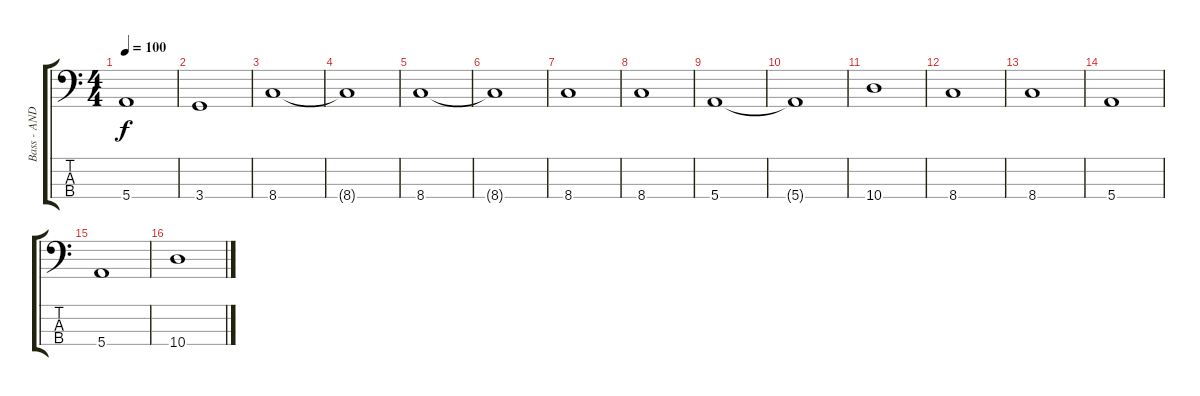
\track ("Bass - ANDRÉ CACHO" "Bass - AND") {instrument electricbassfinger}
\staff {score tabs}
\tuning (G2 D2 A1 E1) {hide}
\ts (4 4)
\tempo 100
\clef f4
\ks c
5.4.1{dy f} |
3.4.1 |
8.4.1 |
8.4{t}.1 |
8.4.1 |
8.4{t}.1 |
8.4.1 |
8.4.1 |
5.4.1 |
5.4{t}.1 |
10.4.1 |
8.4.1 |
8.4.1 |
5.4.1 |
5.4.1 |
10.4.1
